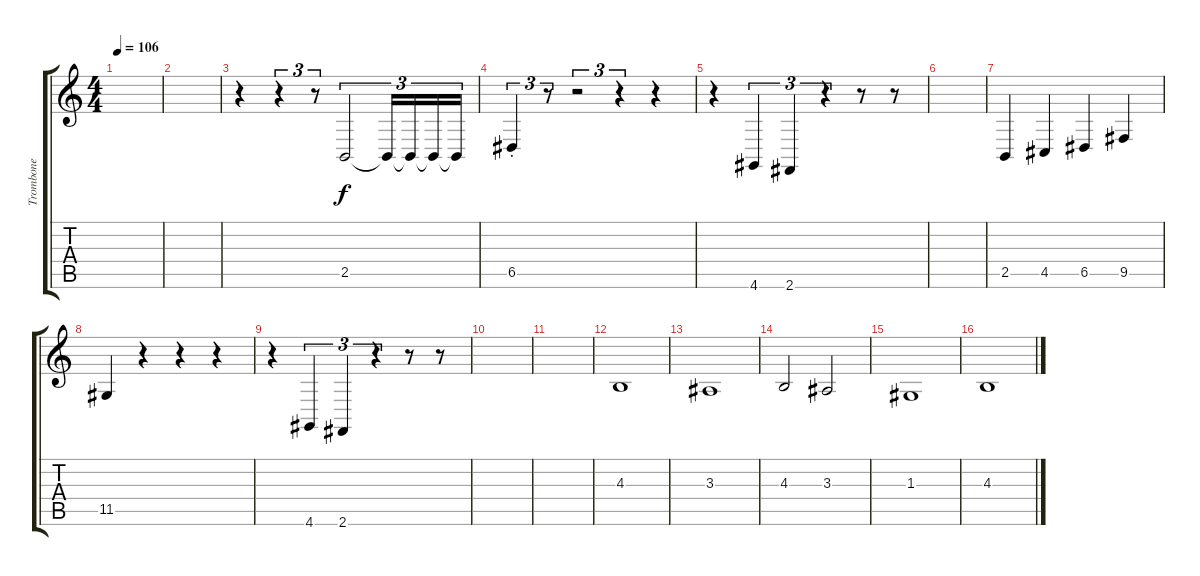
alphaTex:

\track ("Trombone" "Trombone") {instrument trombone}
\staff {score tabs}
\tuning (E4 B3 G3 D3 A2 E2) {hide}
\ts (4 4)
\tempo 106
\clef g2
\ks c
|
|
r.4 r.4{tu (3 2)} r.8{tu (3 2)} 2.5.2{tu (3 2)} 2.5{t}.16{tu (3 2)} 2.5{t}.16{tu (3 2)} 2.5{t}.16{tu (3 2)} 2.5{t}.16{tu (3 2)} |
6.5{st}.4{tu (3 2)} r.8{tu (3 2)} r.2{tu (3 2)} r.4{tu (3 2)} r.4 |
r.4 4.6.4{tu (3 2)} 2.6.4{tu (3 2)} r.4{tu (3 2)} r.8 r.8 |
|
2.5.4 4.5.4 6.5.4 9.5.4 |
11.5.4 r.4 r.4 r.4 |
r.4 4.6.4{tu (3 2)} 2.6.4{tu (3 2)} r.4{tu (3 2)} r.8 r.8 |
|
|
4.3.1 |
3.3.1 |
4.3.2 3.3.2 |
1.3.1 |
4.3.1
